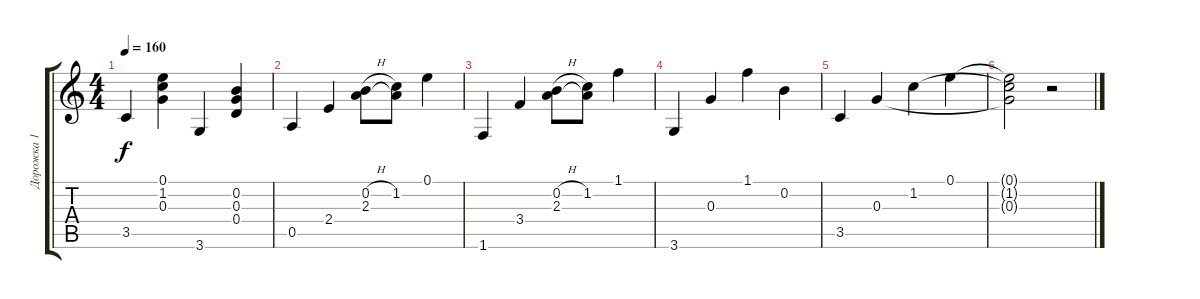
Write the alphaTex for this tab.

\track ("Дорожка 1" "Дорожка 1") {instrument acousticguitarsteel}
\staff {score tabs}
\tuning (E4 B3 G3 D3 A2 E2) {hide}
\ts (4 4)
\tempo 160
\clef g2
\ks c
3.5.4{dy f} (0.1 1.2 0.3).4 3.6.4 (0.2 0.3 0.4).4 |
0.5.4 2.4.4 (0.2{h} 2.3).8 (1.2 2.3{t}).8 0.1.4 |
1.6.4 3.4.4 (0.2{h} 2.3).8 (1.2 2.3{t}).8 1.1.4 |
3.6.4 0.3.4 1.1.4 0.2.4 |
3.5.4 0.3.4 1.2.4 0.1.4 |
(0.1{t} 1.2{t} 0.3{t}).2 r.2
